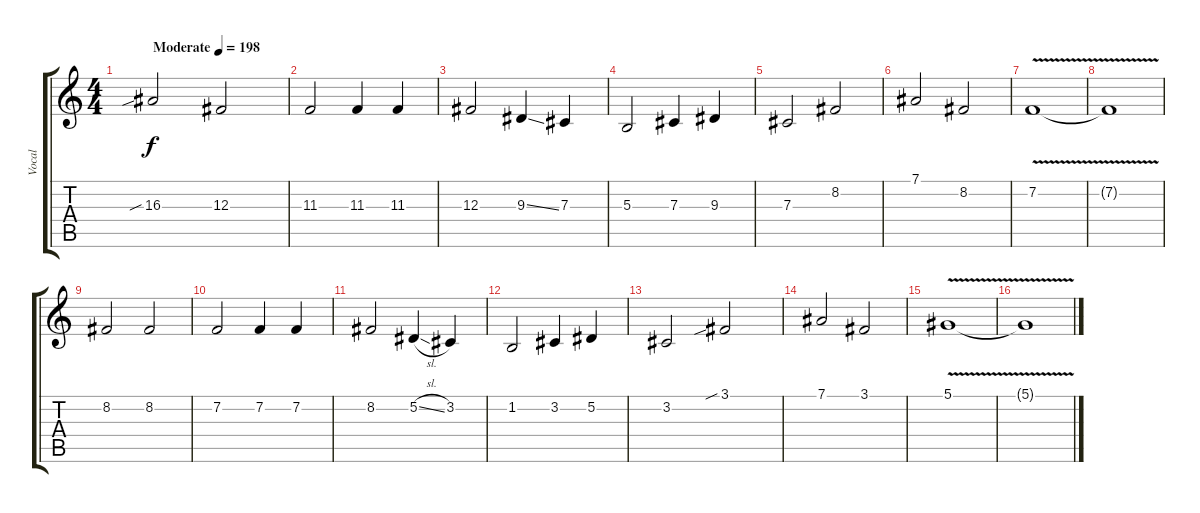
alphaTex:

\track ("Vocal" "Vocal") {instrument clarinet}
\staff {score tabs}
\tuning (Eb4 Bb3 Gb3 Db3 Ab2 Eb2) {hide}
\ts (4 4)
\tempo (198 "Moderate")
\clef g2
\ks c
16.3{sib}.2{dy f instrument clarinet} 12.3.2 |
11.3.2 11.3.4 11.3.4 |
12.3.2 9.3{ss}.4 7.3.4 |
5.3.2 7.3.4 9.3.4 |
7.3.2 8.2.2 |
7.1.2 8.2.2 |
7.2{v}.1 |
7.2{t}.1 |
8.2.2 8.2.2 |
7.2.2 7.2.4 7.2.4 |
8.2.2 5.2{sl}.4 3.2.4 |
1.2.2 3.2.4 5.2.4 |
3.2.2 3.1{sib}.2 |
7.1.2 3.1.2 |
5.1{v}.1 |
5.1{t}.1
